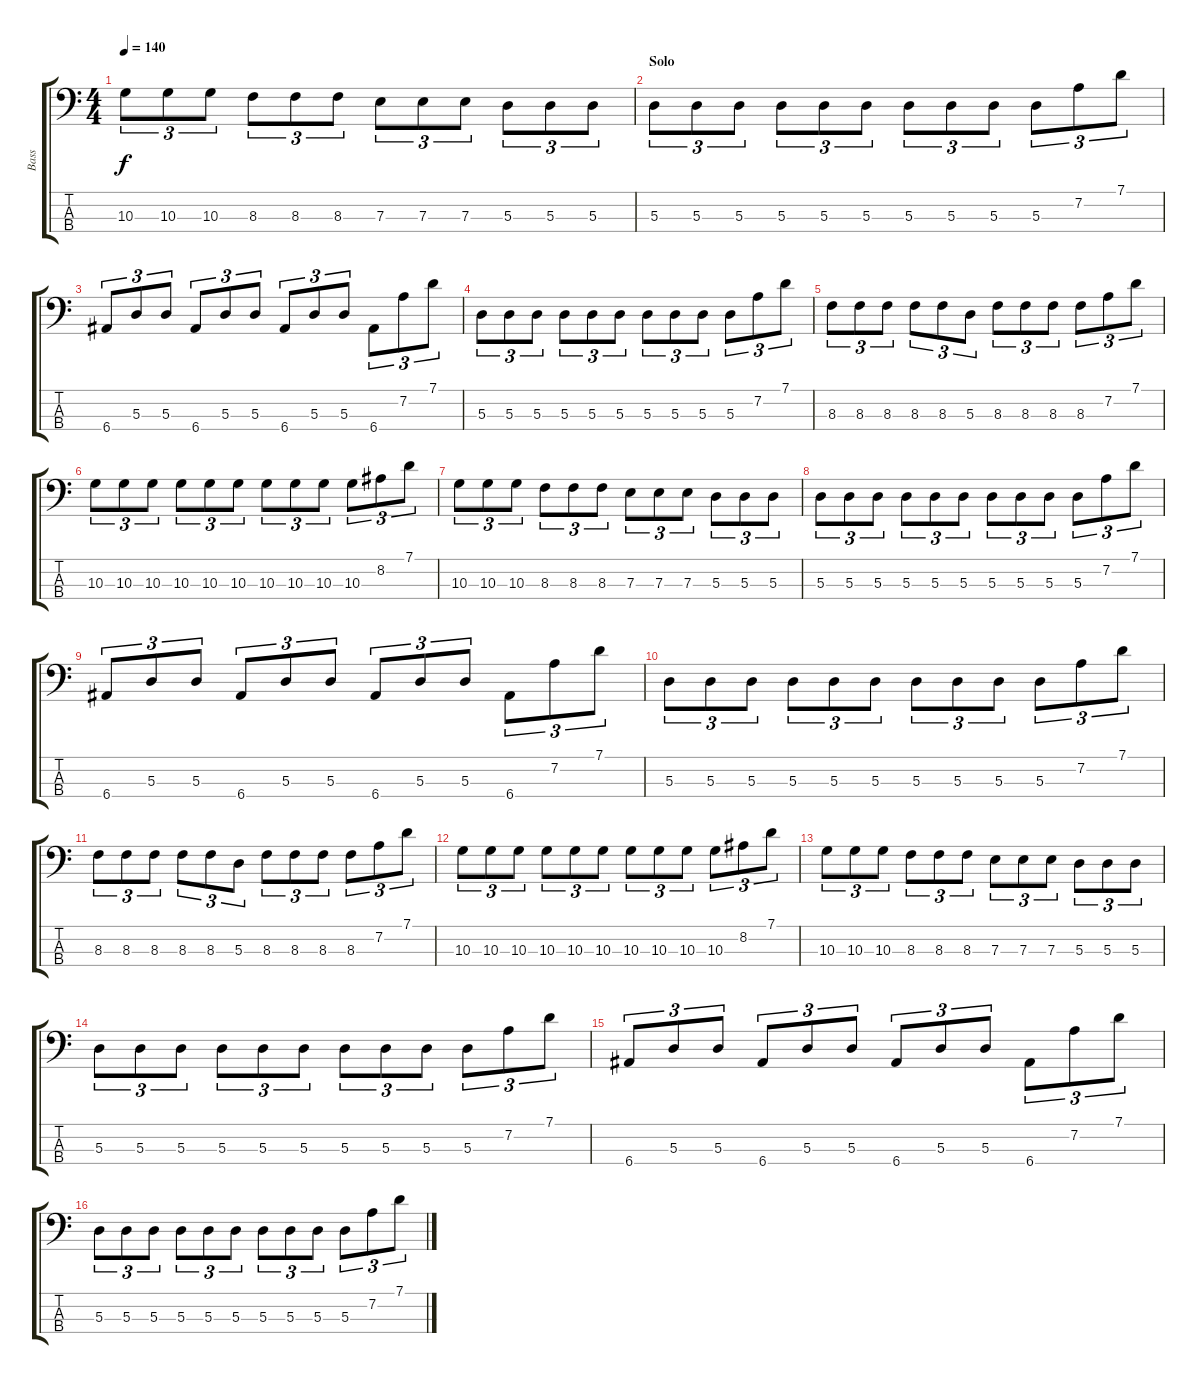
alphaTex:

\track ("Bass" "Bass") {instrument electricbassfinger}
\staff {score tabs}
\tuning (G2 D2 A1 E1) {hide}
\ts (4 4)
\tempo 140
\clef f4
\ks c
10.3.8{tu (3 2) dy f} 10.3.8{tu (3 2)} 10.3.8{tu (3 2)} 8.3.8{tu (3 2)} 8.3.8{tu (3 2)} 8.3.8{tu (3 2)} 7.3.8{tu (3 2)} 7.3.8{tu (3 2)} 7.3.8{tu (3 2)} 5.3.8{tu (3 2)} 5.3.8{tu (3 2)} 5.3.8{tu (3 2)} |
\section ("" "Solo")
5.3.8{tu (3 2)} 5.3.8{tu (3 2)} 5.3.8{tu (3 2)} 5.3.8{tu (3 2)} 5.3.8{tu (3 2)} 5.3.8{tu (3 2)} 5.3.8{tu (3 2)} 5.3.8{tu (3 2)} 5.3.8{tu (3 2)} 5.3.8{tu (3 2)} 7.2.8{tu (3 2)} 7.1.8{tu (3 2)} |
6.4.8{tu (3 2)} 5.3.8{tu (3 2)} 5.3.8{tu (3 2)} 6.4.8{tu (3 2)} 5.3.8{tu (3 2)} 5.3.8{tu (3 2)} 6.4.8{tu (3 2)} 5.3.8{tu (3 2)} 5.3.8{tu (3 2)} 6.4.8{tu (3 2)} 7.2.8{tu (3 2)} 7.1.8{tu (3 2)} |
5.3.8{tu (3 2)} 5.3.8{tu (3 2)} 5.3.8{tu (3 2)} 5.3.8{tu (3 2)} 5.3.8{tu (3 2)} 5.3.8{tu (3 2)} 5.3.8{tu (3 2)} 5.3.8{tu (3 2)} 5.3.8{tu (3 2)} 5.3.8{tu (3 2)} 7.2.8{tu (3 2)} 7.1.8{tu (3 2)} |
8.3.8{tu (3 2)} 8.3.8{tu (3 2)} 8.3.8{tu (3 2)} 8.3.8{tu (3 2)} 8.3.8{tu (3 2)} 5.3.8{tu (3 2)} 8.3.8{tu (3 2)} 8.3.8{tu (3 2)} 8.3.8{tu (3 2)} 8.3.8{tu (3 2)} 7.2.8{tu (3 2)} 7.1.8{tu (3 2)} |
10.3.8{tu (3 2)} 10.3.8{tu (3 2)} 10.3.8{tu (3 2)} 10.3.8{tu (3 2)} 10.3.8{tu (3 2)} 10.3.8{tu (3 2)} 10.3.8{tu (3 2)} 10.3.8{tu (3 2)} 10.3.8{tu (3 2)} 10.3.8{tu (3 2)} 8.2.8{tu (3 2)} 7.1.8{tu (3 2)} |
10.3.8{tu (3 2)} 10.3.8{tu (3 2)} 10.3.8{tu (3 2)} 8.3.8{tu (3 2)} 8.3.8{tu (3 2)} 8.3.8{tu (3 2)} 7.3.8{tu (3 2)} 7.3.8{tu (3 2)} 7.3.8{tu (3 2)} 5.3.8{tu (3 2)} 5.3.8{tu (3 2)} 5.3.8{tu (3 2)} |
5.3.8{tu (3 2)} 5.3.8{tu (3 2)} 5.3.8{tu (3 2)} 5.3.8{tu (3 2)} 5.3.8{tu (3 2)} 5.3.8{tu (3 2)} 5.3.8{tu (3 2)} 5.3.8{tu (3 2)} 5.3.8{tu (3 2)} 5.3.8{tu (3 2)} 7.2.8{tu (3 2)} 7.1.8{tu (3 2)} |
6.4.8{tu (3 2)} 5.3.8{tu (3 2)} 5.3.8{tu (3 2)} 6.4.8{tu (3 2)} 5.3.8{tu (3 2)} 5.3.8{tu (3 2)} 6.4.8{tu (3 2)} 5.3.8{tu (3 2)} 5.3.8{tu (3 2)} 6.4.8{tu (3 2)} 7.2.8{tu (3 2)} 7.1.8{tu (3 2)} |
5.3.8{tu (3 2)} 5.3.8{tu (3 2)} 5.3.8{tu (3 2)} 5.3.8{tu (3 2)} 5.3.8{tu (3 2)} 5.3.8{tu (3 2)} 5.3.8{tu (3 2)} 5.3.8{tu (3 2)} 5.3.8{tu (3 2)} 5.3.8{tu (3 2)} 7.2.8{tu (3 2)} 7.1.8{tu (3 2)} |
8.3.8{tu (3 2)} 8.3.8{tu (3 2)} 8.3.8{tu (3 2)} 8.3.8{tu (3 2)} 8.3.8{tu (3 2)} 5.3.8{tu (3 2)} 8.3.8{tu (3 2)} 8.3.8{tu (3 2)} 8.3.8{tu (3 2)} 8.3.8{tu (3 2)} 7.2.8{tu (3 2)} 7.1.8{tu (3 2)} |
10.3.8{tu (3 2)} 10.3.8{tu (3 2)} 10.3.8{tu (3 2)} 10.3.8{tu (3 2)} 10.3.8{tu (3 2)} 10.3.8{tu (3 2)} 10.3.8{tu (3 2)} 10.3.8{tu (3 2)} 10.3.8{tu (3 2)} 10.3.8{tu (3 2)} 8.2.8{tu (3 2)} 7.1.8{tu (3 2)} |
10.3.8{tu (3 2)} 10.3.8{tu (3 2)} 10.3.8{tu (3 2)} 8.3.8{tu (3 2)} 8.3.8{tu (3 2)} 8.3.8{tu (3 2)} 7.3.8{tu (3 2)} 7.3.8{tu (3 2)} 7.3.8{tu (3 2)} 5.3.8{tu (3 2)} 5.3.8{tu (3 2)} 5.3.8{tu (3 2)} |
5.3.8{tu (3 2)} 5.3.8{tu (3 2)} 5.3.8{tu (3 2)} 5.3.8{tu (3 2)} 5.3.8{tu (3 2)} 5.3.8{tu (3 2)} 5.3.8{tu (3 2)} 5.3.8{tu (3 2)} 5.3.8{tu (3 2)} 5.3.8{tu (3 2)} 7.2.8{tu (3 2)} 7.1.8{tu (3 2)} |
6.4.8{tu (3 2)} 5.3.8{tu (3 2)} 5.3.8{tu (3 2)} 6.4.8{tu (3 2)} 5.3.8{tu (3 2)} 5.3.8{tu (3 2)} 6.4.8{tu (3 2)} 5.3.8{tu (3 2)} 5.3.8{tu (3 2)} 6.4.8{tu (3 2)} 7.2.8{tu (3 2)} 7.1.8{tu (3 2)} |
5.3.8{tu (3 2)} 5.3.8{tu (3 2)} 5.3.8{tu (3 2)} 5.3.8{tu (3 2)} 5.3.8{tu (3 2)} 5.3.8{tu (3 2)} 5.3.8{tu (3 2)} 5.3.8{tu (3 2)} 5.3.8{tu (3 2)} 5.3.8{tu (3 2)} 7.2.8{tu (3 2)} 7.1.8{tu (3 2)}
